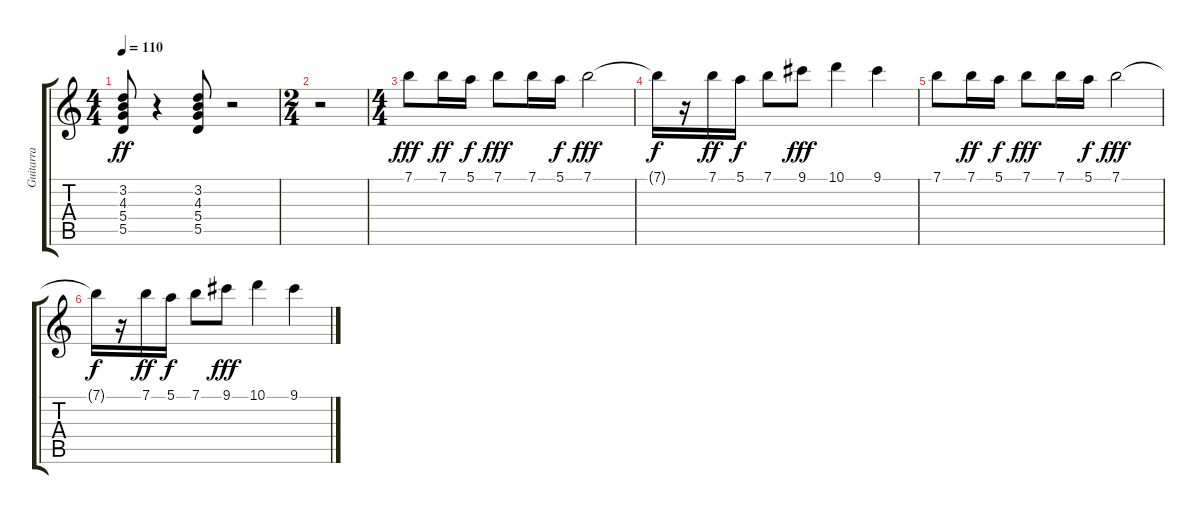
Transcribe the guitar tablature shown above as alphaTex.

\track ("Guitarra " "Guitarra ") {instrument electricguitarclean}
\staff {score tabs}
\tuning (E4 B3 G3 D3 A2 E2) {hide}
\ts (4 4)
\tempo 110
\clef g2
\ks c
(3.2 4.3 5.4 5.5).8{dy ff} r.4 (3.2 4.3 5.4 5.5).8 r.2 |
\ts (2 4)
r.2 |
\ts (4 4)
7.1.8{dy fff} 7.1.16{dy ff} 5.1.16{dy f} 7.1.8{dy fff} 7.1.16 5.1.16{dy f} 7.1.2{dy fff} |
7.1{t}.16{dy f} r.16 7.1.16{dy ff} 5.1.16{dy f} 7.1.8 9.1.8{dy fff} 10.1.4 9.1.4 |
7.1.8 7.1.16{dy ff} 5.1.16{dy f} 7.1.8{dy fff} 7.1.16 5.1.16{dy f} 7.1.2{dy fff} |
7.1{t}.16{dy f} r.16 7.1.16{dy ff} 5.1.16{dy f} 7.1.8 9.1.8{dy fff} 10.1.4 9.1.4
